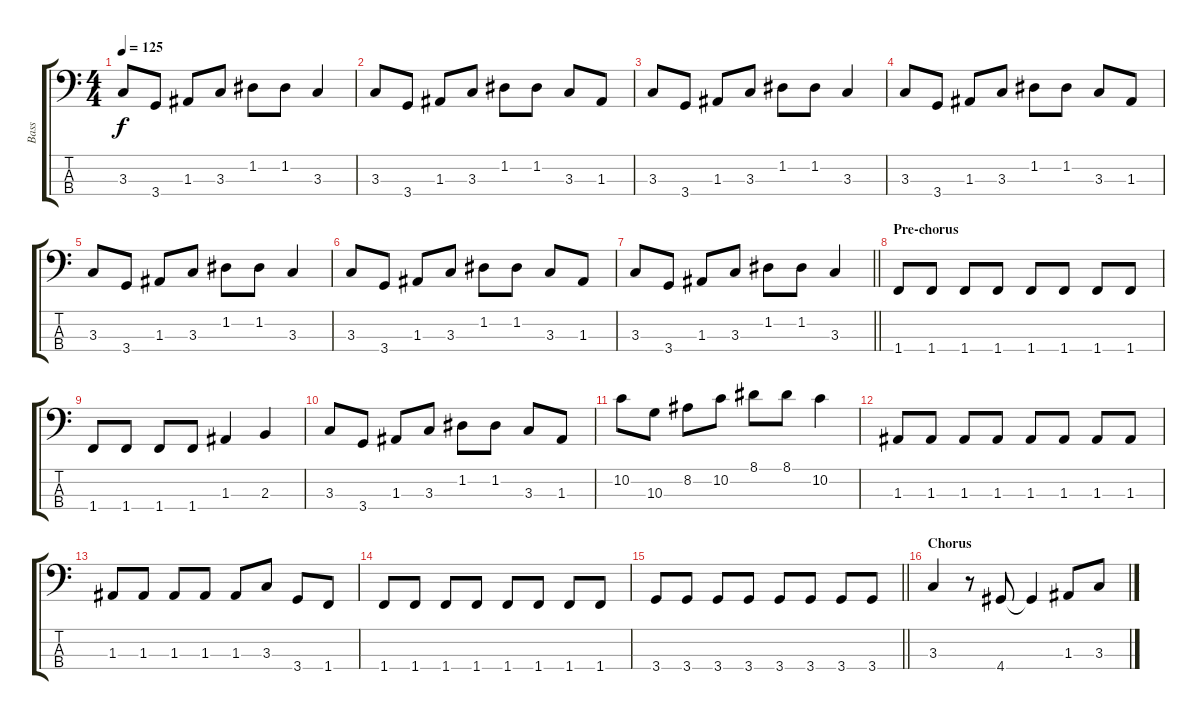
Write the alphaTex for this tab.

\track ("Bass" "Bass") {instrument electricbassfinger}
\staff {score tabs}
\tuning (G2 D2 A1 E1) {hide}
\ts (4 4)
\tempo 125
\clef f4
\ks c
3.3.8{dy f} 3.4.8 1.3.8 3.3.8 1.2.8 1.2.8 3.3.4 |
3.3.8 3.4.8 1.3.8 3.3.8 1.2.8 1.2.8 3.3.8 1.3.8 |
3.3.8 3.4.8 1.3.8 3.3.8 1.2.8 1.2.8 3.3.4 |
3.3.8 3.4.8 1.3.8 3.3.8 1.2.8 1.2.8 3.3.8 1.3.8 |
3.3.8 3.4.8 1.3.8 3.3.8 1.2.8 1.2.8 3.3.4 |
3.3.8 3.4.8 1.3.8 3.3.8 1.2.8 1.2.8 3.3.8 1.3.8 |
\barLineRight lightlight
3.3.8 3.4.8 1.3.8 3.3.8 1.2.8 1.2.8 3.3.4 |
\section ("" "Pre-chorus")
1.4.8 1.4.8 1.4.8 1.4.8 1.4.8 1.4.8 1.4.8 1.4.8 |
1.4.8 1.4.8 1.4.8 1.4.8 1.3.4 2.3.4 |
3.3.8 3.4.8 1.3.8 3.3.8 1.2.8 1.2.8 3.3.8 1.3.8 |
10.2.8 10.3.8 8.2.8 10.2.8 8.1.8 8.1.8 10.2.4 |
1.3.8 1.3.8 1.3.8 1.3.8 1.3.8 1.3.8 1.3.8 1.3.8 |
1.3.8 1.3.8 1.3.8 1.3.8 1.3.8 3.3.8 3.4.8 1.4.8 |
1.4.8 1.4.8 1.4.8 1.4.8 1.4.8 1.4.8 1.4.8 1.4.8 |
\barLineRight lightlight
3.4.8 3.4.8 3.4.8 3.4.8 3.4.8 3.4.8 3.4.8 3.4.8 |
\section ("" "Chorus")
3.3.4 r.8 4.4.8 4.4{t}.4 1.3.8 3.3.8
